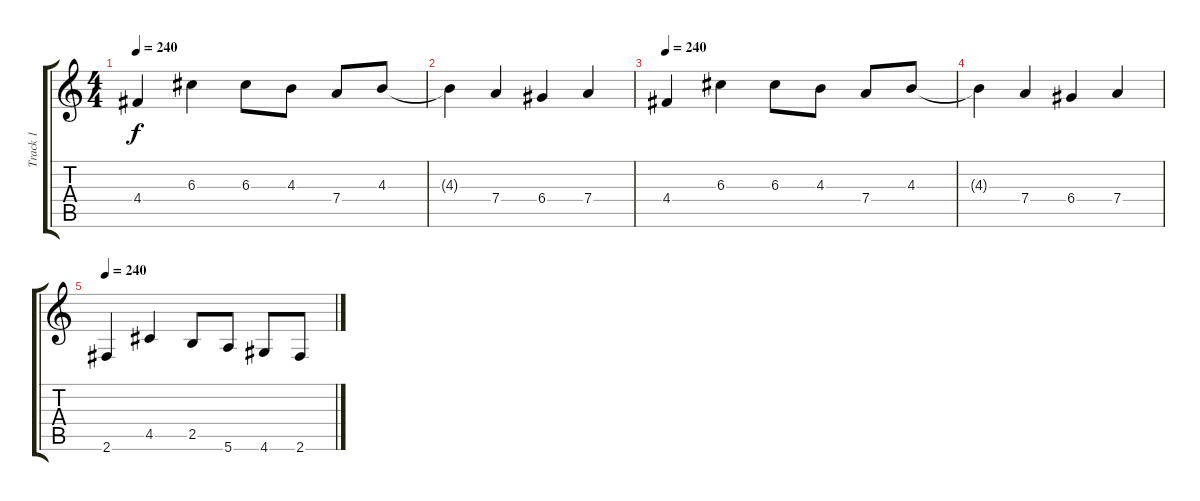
\track ("Track 1" "Track 1") {instrument distortionguitar}
\staff {score tabs}
\tuning (E4 B3 G3 D3 A2 E2) {hide}
\ts (4 4)
\tempo 240
\clef g2
\ks c
4.4.4{dy f} 6.3.4 6.3.8 4.3.8 7.4.8 4.3.8 |
4.3{t}.4 7.4.4 6.4.4 7.4.4 |
\tempo 240
4.4.4 6.3.4 6.3.8 4.3.8 7.4.8 4.3.8 |
4.3{t}.4 7.4.4 6.4.4 7.4.4 |
\tempo 240
2.6.4 4.5.4 2.5.8 5.6.8 4.6.8 2.6.8
